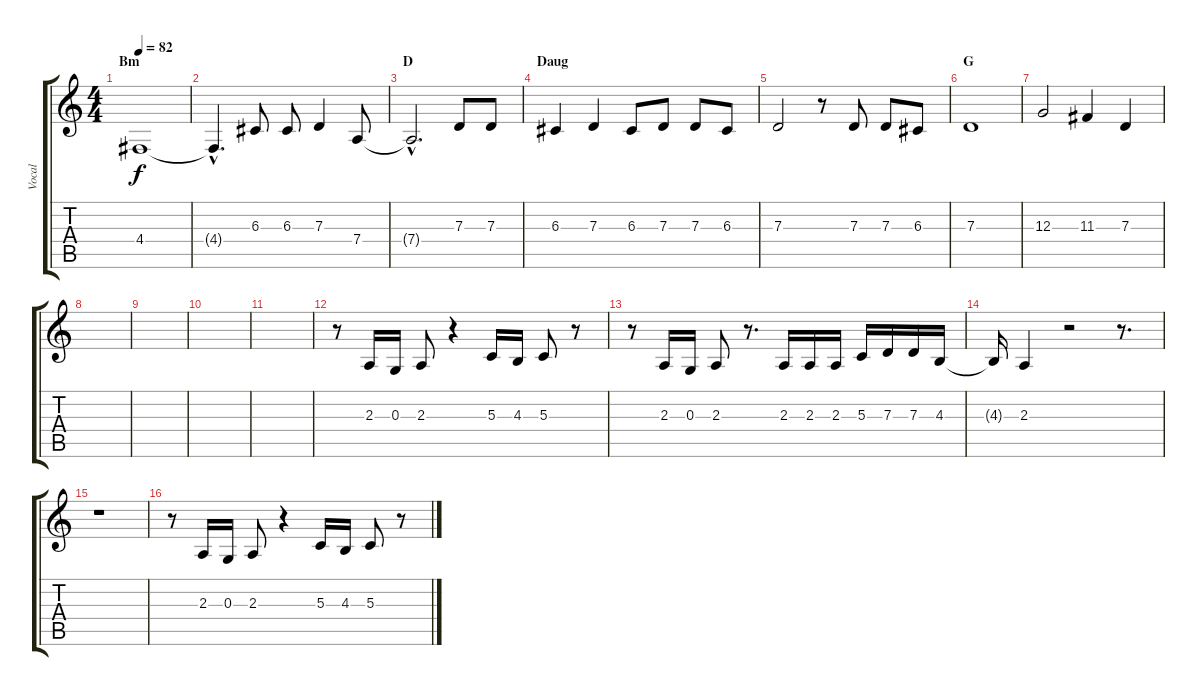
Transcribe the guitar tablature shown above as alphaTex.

\track ("Vocal" "Vocal") {instrument flute}
\staff {score tabs}
\tuning (E4 B3 G3 D3 A2 E2) {hide}
\ts (4 4)
\section ("" "Bm")
\tempo 82
\clef g2
\ks c
4.4.1{dy f} |
4.4{hac t}.4{d} 6.3.8 6.3.8 7.3.4 7.4.8 |
\section ("" "D")
7.4{hac t}.2{d} 7.3.8 7.3.8 |
\section ("" "Daug")
6.3.4 7.3.4 6.3.8 7.3.8 7.3.8 6.3.8 |
7.3.2 r.8 7.3.8 7.3.8 6.3.8 |
\section ("" "G")
7.3.1 |
12.3.2 11.3.4 7.3.4 |
|
|
|
|
r.8 2.3.16 0.3.16 2.3.8 r.4 5.3.16 4.3.16 5.3.8 r.8 |
r.8 2.3.16 0.3.16 2.3.8 r.8{d} 2.3.16 2.3.16 2.3.16 5.3.16 7.3.16 7.3.16 4.3.16 |
4.3{t}.16 2.3.4 r.2 r.8{d} |
r.1 |
r.8 2.3.16 0.3.16 2.3.8 r.4 5.3.16 4.3.16 5.3.8 r.8
